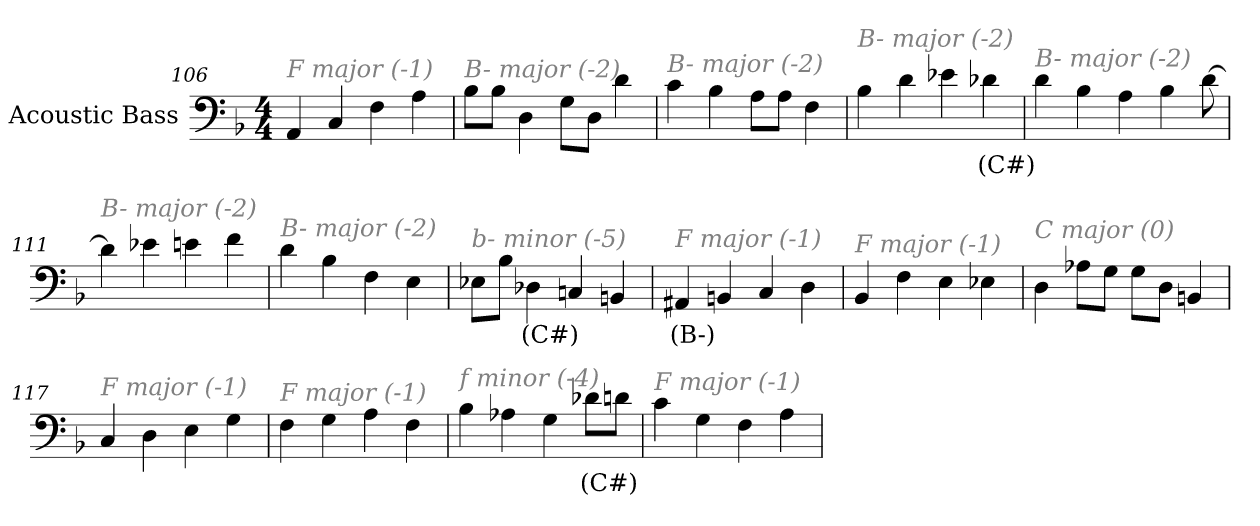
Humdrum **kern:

**kern	**text
*part1	*part1
*staff1	*staff1
*I"Acoustic Bass	*
*clefF4	*
*ITrd7c12	*
*k[b-]	*
*F:	*
*M4/4	*
=106	=106
!LO:TX:i:color=#808080:t=F major (-1)	!
4AAA	.
4CC	.
4FF	.
4AA	.
=107	=107
!LO:TX:i:color=#808080:t=B- major (-2)	!
8BB-L	.
8BB-J	.
4DD	.
8GGL	.
8DDJ	.
4D	.
=108	=108
!LO:TX:i:color=#808080:t=B- major (-2)	!
4C	.
4BB-	.
8AAL	.
8AAJ	.
4FF	.
=109	=109
!LO:TX:i:color=#808080:t=B- major (-2)	!
4BB-	.
4D	.
4E-X	.
4D-Xi	(C#)
=110	=110
!LO:TX:i:color=#808080:t=B- major (-2)	!
4D	.
4BB-	.
4AA	.
4BB-	.
[8D	.
=111	=111
!LO:TX:i:color=#808080:t=B- major (-2)	!
4D]	.
4E-X	.
4En	.
4F	.
=112	=112
!LO:TX:i:color=#808080:t=B- major (-2)	!
4D	.
4BB-	.
4FF	.
4EE	.
=113	=113
!LO:TX:i:color=#808080:t=b- minor (-5)	!
8EE-XL	.
8BB-J	.
4DD-Xi	(C#)
4CCn	.
4BBBn	.
=114	=114
!LO:TX:i:color=#808080:t=F major (-1)	!
4AAA#Xj	(B-)
4BBBn	.
4CC	.
4DD	.
=115	=115
!LO:TX:i:color=#808080:t=F major (-1)	!
4BBB-	.
4FF	.
4EE	.
4EE-X	.
=116	=116
!LO:TX:i:color=#808080:t=C major (0)	!
4DD	.
8AA-XL	.
8GGJ	.
8GGL	.
8DDJ	.
4BBBn	.
=117	=117
!LO:TX:i:color=#808080:t=F major (-1)	!
4CC	.
4DD	.
4EE	.
4GG	.
=118	=118
!LO:TX:i:color=#808080:t=F major (-1)	!
4FF	.
4GG	.
4AA	.
4FF	.
=119	=119
!LO:TX:i:color=#808080:t=f minor (-4)	!
4BB-	.
4AA-X	.
4GG	.
8D-XiL	(C#)
8DJ	.
=120	=120
!LO:TX:i:color=#808080:t=F major (-1)	!
4C	.
4GG	.
4FF	.
4AA	.
=	=
*-	*-
